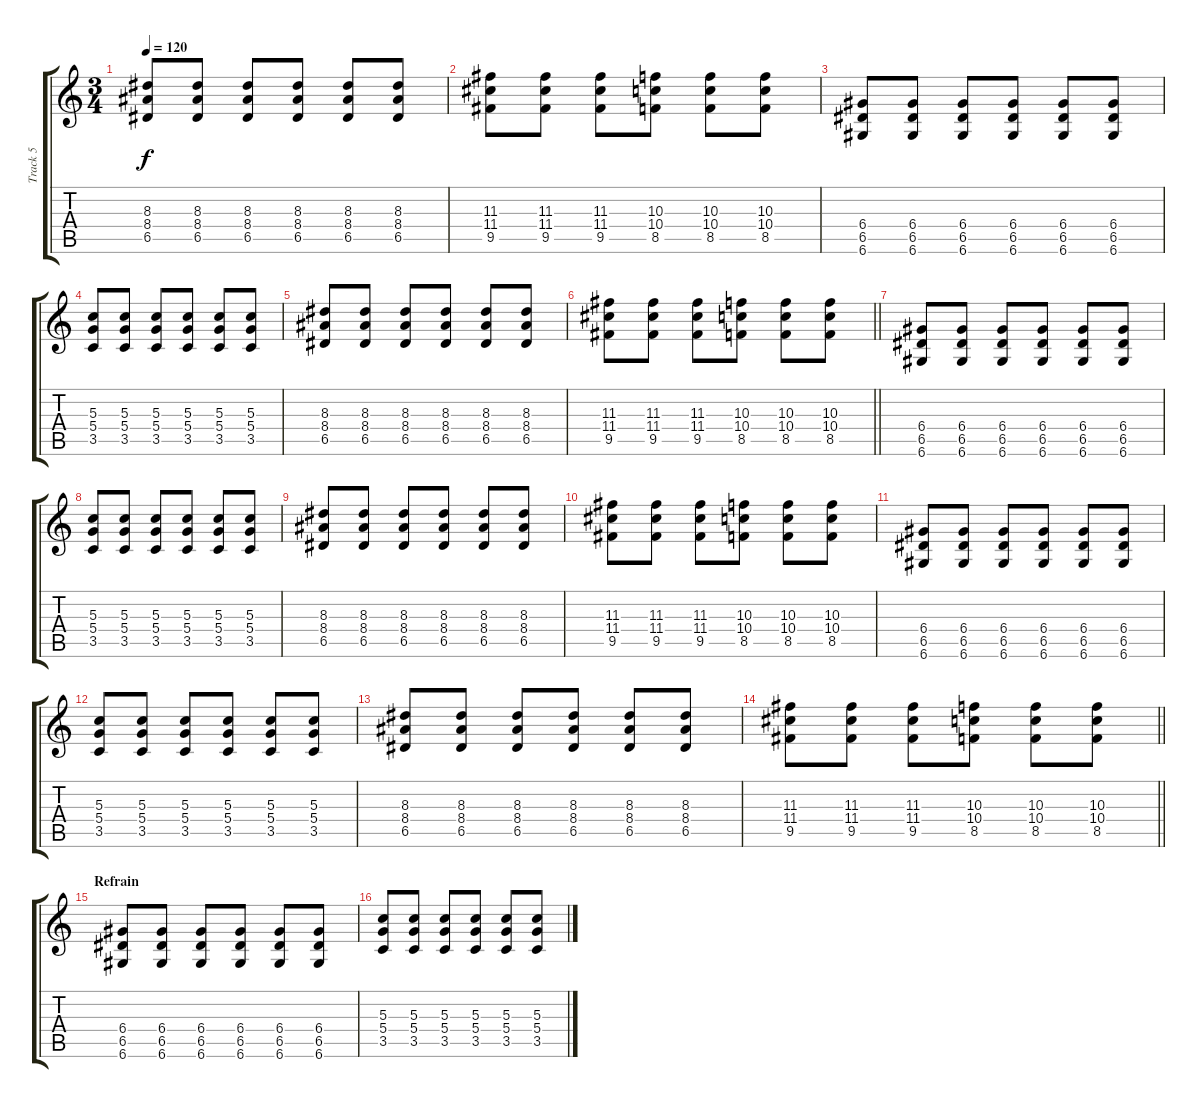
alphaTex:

\track ("Track 5" "Track 5") {instrument distortionguitar}
\staff {score tabs}
\tuning (E4 B3 G3 D3 A2 D2) {hide}
\ts (3 4)
\tempo 120
\clef g2
\ks c
(8.3 8.4 6.5).8{dy f} (8.3 8.4 6.5).8 (8.3 8.4 6.5).8 (8.3 8.4 6.5).8 (8.3 8.4 6.5).8 (8.3 8.4 6.5).8 |
(11.3 11.4 9.5).8 (11.3 11.4 9.5).8 (11.3 11.4 9.5).8 (10.3 10.4 8.5).8 (10.3 10.4 8.5).8 (10.3 10.4 8.5).8 |
(6.4 6.5 6.6).8 (6.4 6.5 6.6).8 (6.4 6.5 6.6).8 (6.4 6.5 6.6).8 (6.4 6.5 6.6).8 (6.4 6.5 6.6).8 |
(5.3 5.4 3.5).8 (5.3 5.4 3.5).8 (5.3 5.4 3.5).8 (5.3 5.4 3.5).8 (5.3 5.4 3.5).8 (5.3 5.4 3.5).8 |
(8.3 8.4 6.5).8 (8.3 8.4 6.5).8 (8.3 8.4 6.5).8 (8.3 8.4 6.5).8 (8.3 8.4 6.5).8 (8.3 8.4 6.5).8 |
\barLineRight lightlight
(11.3 11.4 9.5).8 (11.3 11.4 9.5).8 (11.3 11.4 9.5).8 (10.3 10.4 8.5).8 (10.3 10.4 8.5).8 (10.3 10.4 8.5).8 |
(6.4 6.5 6.6).8 (6.4 6.5 6.6).8 (6.4 6.5 6.6).8 (6.4 6.5 6.6).8 (6.4 6.5 6.6).8 (6.4 6.5 6.6).8 |
(5.3 5.4 3.5).8 (5.3 5.4 3.5).8 (5.3 5.4 3.5).8 (5.3 5.4 3.5).8 (5.3 5.4 3.5).8 (5.3 5.4 3.5).8 |
(8.3 8.4 6.5).8 (8.3 8.4 6.5).8 (8.3 8.4 6.5).8 (8.3 8.4 6.5).8 (8.3 8.4 6.5).8 (8.3 8.4 6.5).8 |
(11.3 11.4 9.5).8 (11.3 11.4 9.5).8 (11.3 11.4 9.5).8 (10.3 10.4 8.5).8 (10.3 10.4 8.5).8 (10.3 10.4 8.5).8 |
(6.4 6.5 6.6).8 (6.4 6.5 6.6).8 (6.4 6.5 6.6).8 (6.4 6.5 6.6).8 (6.4 6.5 6.6).8 (6.4 6.5 6.6).8 |
(5.3 5.4 3.5).8 (5.3 5.4 3.5).8 (5.3 5.4 3.5).8 (5.3 5.4 3.5).8 (5.3 5.4 3.5).8 (5.3 5.4 3.5).8 |
(8.3 8.4 6.5).8 (8.3 8.4 6.5).8 (8.3 8.4 6.5).8 (8.3 8.4 6.5).8 (8.3 8.4 6.5).8 (8.3 8.4 6.5).8 |
\barLineRight lightlight
(11.3 11.4 9.5).8 (11.3 11.4 9.5).8 (11.3 11.4 9.5).8 (10.3 10.4 8.5).8 (10.3 10.4 8.5).8 (10.3 10.4 8.5).8 |
\section ("" "Refrain")
(6.4 6.5 6.6).8 (6.4 6.5 6.6).8 (6.4 6.5 6.6).8 (6.4 6.5 6.6).8 (6.4 6.5 6.6).8 (6.4 6.5 6.6).8 |
(5.3 5.4 3.5).8 (5.3 5.4 3.5).8 (5.3 5.4 3.5).8 (5.3 5.4 3.5).8 (5.3 5.4 3.5).8 (5.3 5.4 3.5).8
